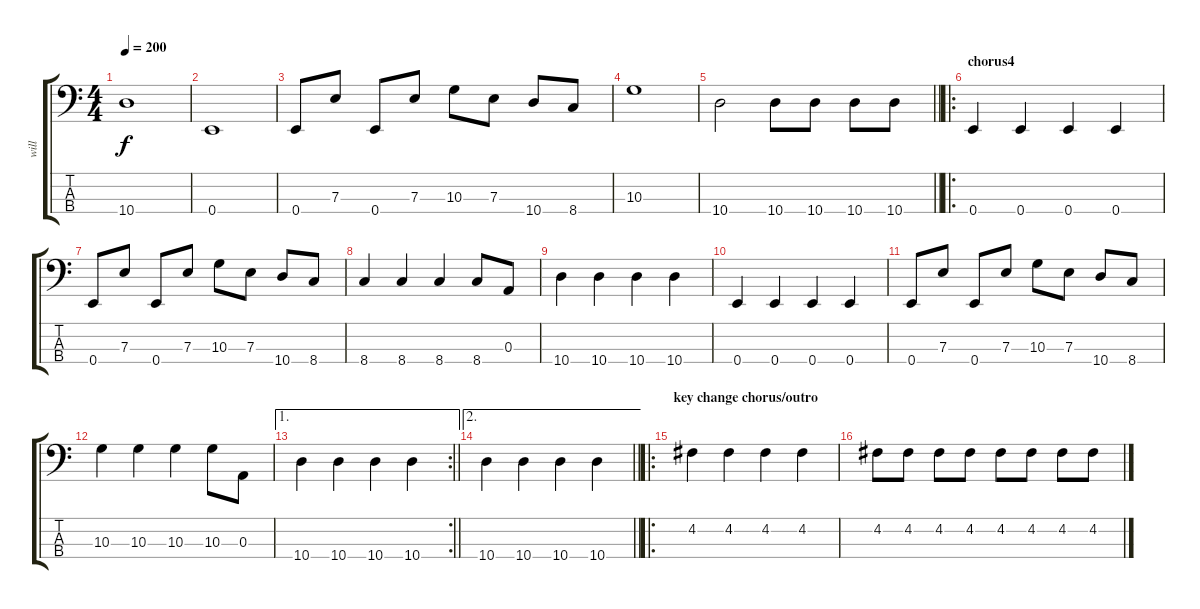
\track ("will" "will") {instrument electricbassfinger}
\staff {score tabs}
\tuning (G2 D2 A1 E1) {hide}
\ts (4 4)
\tempo 200
\clef f4
\ks c
10.4.1{dy f} |
0.4.1 |
0.4.8 7.3.8 0.4.8 7.3.8 10.3.8 7.3.8 10.4.8 8.4.8 |
10.3.1 |
\barLineRight lightlight
10.4.2 10.4.8 10.4.8 10.4.8 10.4.8 |
\ro
\section ("" "chorus4")
0.4.4 0.4.4 0.4.4 0.4.4 |
0.4.8 7.3.8 0.4.8 7.3.8 10.3.8 7.3.8 10.4.8 8.4.8 |
8.4.4 8.4.4 8.4.4 8.4.8 0.3.8 |
10.4.4 10.4.4 10.4.4 10.4.4 |
0.4.4 0.4.4 0.4.4 0.4.4 |
0.4.8 7.3.8 0.4.8 7.3.8 10.3.8 7.3.8 10.4.8 8.4.8 |
10.3.4 10.3.4 10.3.4 10.3.8 0.3.8 |
\ae 1
\rc 2
\barLineRight lightlight
10.4.4 10.4.4 10.4.4 10.4.4 |
\ae 2
\barLineRight lightlight
10.4.4 10.4.4 10.4.4 10.4.4 |
\ro
\section ("" "key change chorus/outro")
4.2.4 4.2.4 4.2.4 4.2.4 |
4.2.8 4.2.8 4.2.8 4.2.8 4.2.8 4.2.8 4.2.8 4.2.8
